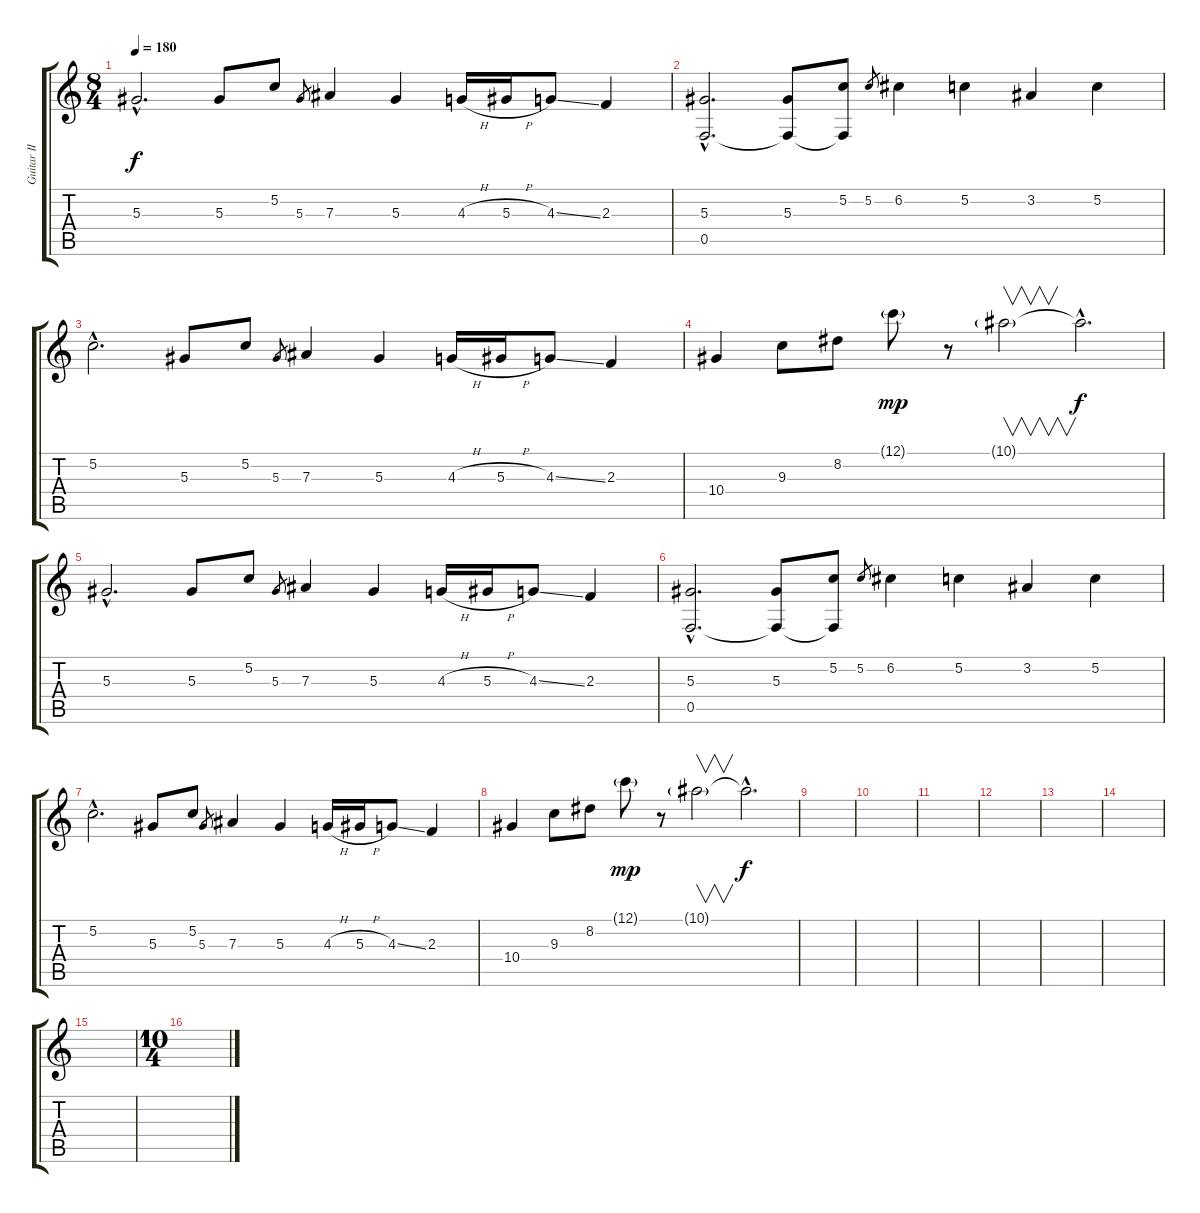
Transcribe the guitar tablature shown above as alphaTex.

\track ("Guitar II" "Guitar II") {instrument acousticguitarnylon}
\staff {score tabs}
\tuning (C4 G3 Eb3 Bb2 F2 C2) {hide}
\ts (8 4)
\tempo 180
\clef g2
\ks c
5.3{hac}.2{d dy f instrument acousticguitarnylon} 5.3.8 5.2.8 5.3.8{gr} 7.3.4 5.3.4 4.3{h}.16 5.3{h}.16 4.3{ss}.8 2.3.4 |
(5.3{hac} 0.5{hac}).2{d} (5.3 0.5{t}).8 (5.2 0.5{t}).8 5.2.8{gr} 6.2.4 5.2.4 3.2.4 5.2.4 |
5.2{hac}.2{d} 5.3.8 5.2.8 5.3.8{gr} 7.3.4 5.3.4 4.3{h}.16 5.3{h}.16 4.3{ss}.8 2.3.4 |
10.4.4 9.3.8 8.2.8 12.1{g}.8{dy mp} r.8 10.1{g}.2{v} 10.1{hac t}.2{d dy f} |
5.3{hac}.2{d} 5.3.8 5.2.8 5.3.8{gr} 7.3.4 5.3.4 4.3{h}.16 5.3{h}.16 4.3{ss}.8 2.3.4 |
(5.3{hac} 0.5{hac}).2{d} (5.3 0.5{t}).8 (5.2 0.5{t}).8 5.2.8{gr} 6.2.4 5.2.4 3.2.4 5.2.4 |
5.2{hac}.2{d} 5.3.8 5.2.8 5.3.8{gr} 7.3.4 5.3.4 4.3{h}.16 5.3{h}.16 4.3{ss}.8 2.3.4 |
10.4.4 9.3.8 8.2.8 12.1{g}.8{dy mp} r.8 10.1{g}.2{v} 10.1{hac t}.2{d dy f} |
|
|
|
|
|
|
|
\ts (10 4)
